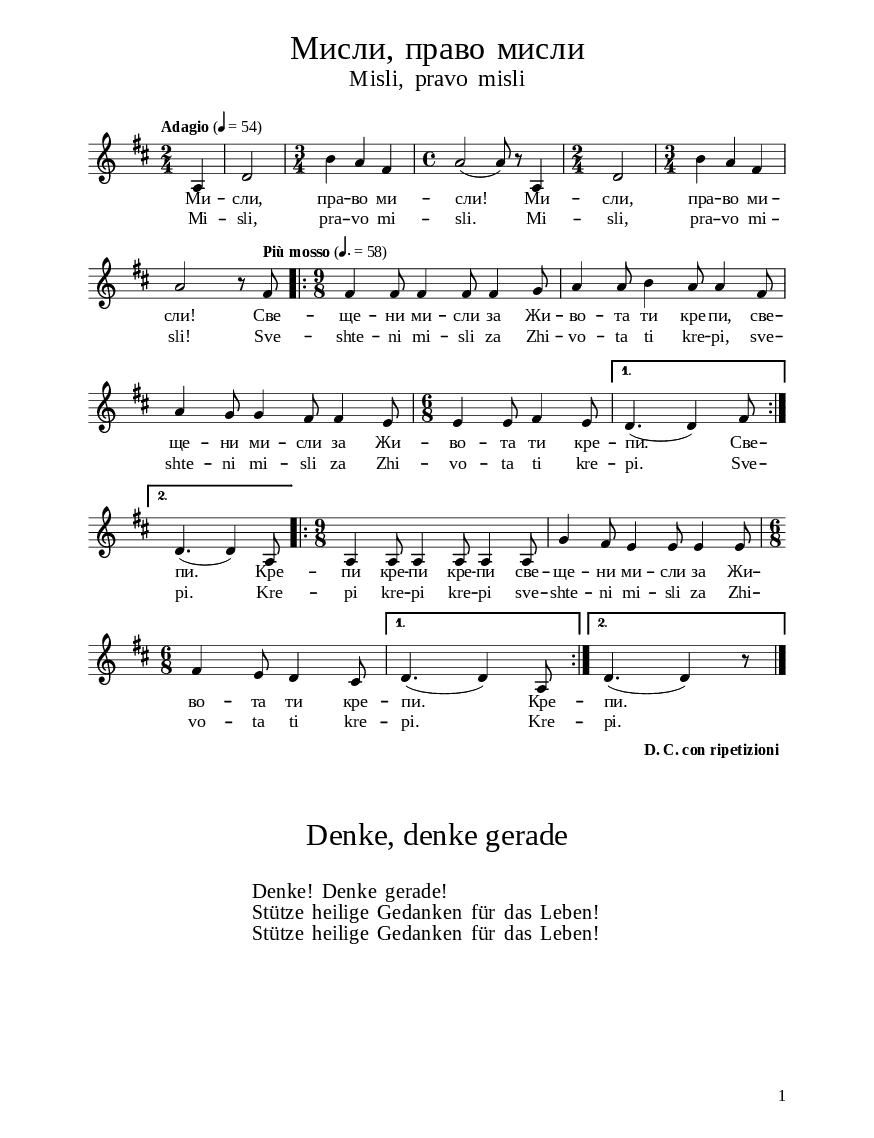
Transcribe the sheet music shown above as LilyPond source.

\version "2.20.0"

\paper {
  #(set-paper-size "a5")
}

\bookpart {
\paper {
  print-all-headers = ##t
  print-page-number = ##t 
  print-first-page-number = ##t
  
  % put page numbers on the bottom
  oddHeaderMarkup = \markup ""
  evenHeaderMarkup = \markup ""
  oddFooterMarkup = \markup
    \fill-line {
      ""
      \on-the-fly #print-page-number-check-first \fromproperty #'page:page-number-string
    }
  evenFooterMarkup = \markup
    \fill-line {
      \on-the-fly #print-page-number-check-first \fromproperty #'page:page-number-string
      ""
    }

  left-margin = 1.5\cm
  right-margin = 1.5\cm
  top-margin = 1.6\cm
  bottom-margin = 1.2\cm
  ragged-bottom = ##t % do not spread the staves to fill the whole vertical space

  % change lyrics and titles font (affects notes also)
  fonts = 
    #(make-pango-font-tree
     "Times New Roman"
     "DejaVu Sans"
     "DejaVu Sans Mono"
     (/ (* staff-height pt) 3.6))
  
  % change distance between staves
  system-system-spacing =
    #'((basic-distance . 12)
       (minimum-distance . 6)
       (padding . 1)
       (stretchability . 12))
}

\header {
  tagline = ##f
}

\score{
  \layout { 
    indent = 0.0\cm % remove first line indentation
    ragged-last = ##f % do spread last line to fill the whole space
    \context {
      \Score
      \omit BarNumber %remove bar numbers
    } % context
    
    \context { % change staff size
      \Staff
      fontSize = #+0 % affects notes size only 
      \override StaffSymbol #'staff-space = #(magstep -3)
      \override StaffSymbol #'thickness = #0.5
      \override BarLine #'hair-thickness = #1     
      %\override StaffSymbol #'ledger-line-thickness = #'(0 . 0)
    }
    
    \context { % adjust space between staff and lyrics and between the two lyric lines
      \Lyrics
      \override VerticalAxisGroup.nonstaff-relatedstaff-spacing = #'((basic-distance . 4.5))
      \override VerticalAxisGroup.nonstaff-nonstaff-spacing = #'((minimum-distance . 2))
    }
  } % layout


  \new Voice \absolute  {
    \clef treble
    \key d \major
    \time 2/4 
    %\tempo "Moderato" 8 = 160
    \tempo \markup { % make tempo note smaller
      \concat { "Adagio" \normal-text { " (" }
          \teeny \general-align #Y #DOWN \note #"4" #0.8
          \normal-text { " = 54)" }
      }
    }
    \partial 4
    \autoBeamOff  
	
	 a4 | d'2 | \time 3/4 b'4 a' fis' | \time 4/4 a'2 ( a'8 ) r8 a4 | \time 2/4 d'2 | \time 3/4 b'4 a'4 fis'4 \break
 
 a'2 r8 
    \tempo \markup { % make tempo note smaller
      \concat { "Più mosso" \normal-text { " (" }
          \teeny \general-align #Y #DOWN \note #"4." #0.8
          \normal-text { " = 58)" }
      }
    }
 fis'8 | \repeat volta 2 {  \time 9/8 fis'4 fis'8 fis'4 fis'8 fis'4 g'8 | a'4 a'8 b'4 a'8 a'4 fis'8 | \break
 
 a'4 g'8 g'4 fis'8 fis'4 e'8 | \time 6/8 e'4 e'8 fis'4 e'8 | } \alternative { {d'4. (d'4 ) fis'8 \break} 
{d'4. (d'4) a8 } } \repeat volta 2 {  \time 9/8 a4 a8 a4 a8 a4 a8 | g'4 fis'8 e'4 e'8 e'4 e'8 | \break 

\time 6/8  fis'4 e'8 d'4 cis'8 | } \alternative { { d'4. ( d'4 ) a8 } { d'4. ( d'4 )  r8 } } \bar "|."
   
  }
  
  \addlyrics { 
    Ми -- сли, пра -- во ми -- сли! Ми -- сли, пра -- во ми -- сли! 
                    
Све -- ще -- ни ми -- сли за Жи -- во -- та ти кре -- пи, све -- ще -- ни ми -- сли за Жи -- во -- та ти кре -- пи. Све -- пи. Кре -- пи кре -- пи

кре -- пи све -- ще -- ни ми -- сли за Жи -- во -- та ти кре -- пи.  Кре -- пи.
  }

  \addlyrics {
   Mi -- sli, pra -- vo mi -- sli. Mi -- sli, pra -- vo mi -- sli! 
                    
Sve -- shte -- ni mi -- sli za Zhi -- vo -- ta ti kre -- pi, sve -- shte -- ni mi -- sli za Zhi -- vo -- ta ti kre -- pi. Sve -- pi. Kre -- pi kre -- pi

kre -- pi sve -- shte -- ni mi -- sli za Zhi -- vo -- ta ti kre -- pi.  Kre -- pi.
    
  }

  \header {
    title = \markup \column \normal-text \fontsize #2.5 { 
              \center-align
              \line { Мисли, право мисли }
              \vspace #-0.6
              \center-align
              \line \fontsize #-3 { Misli, pravo misli }
              \vspace #-0.8
              \center-align
              \line \fontsize #-3 { " " }
            }
  }
  
  \midi{}
} % score

\markup \halign #-9.0 \raise #2.8 \override #'(baseline-skip . 2) { 
  \column  { 
    \line \right-align { 
      \bold  { "D. C. con ripetizioni" }
    }
    \line { " " }
    \line { " " }
    \line { " " }
  }
} 


% include foreign translation(s) of the song
\version "2.20.0"

\markup \fill-line { \fontsize #6 "Denke, denke gerade" }
\markup \null
\markup \null
\markup \fontsize #+2.5 {
    \hspace #14.4
    \override #'(baseline-skip . 2)
    
        \column {
     \line { " " }      
      \line { " " Denke! Denke gerade! }

 \line { " " Stütze heilige Gedanken für das Leben!} 
 \line { " " Stütze heilige Gedanken für das Leben!}
      
       
    }
    
    
}


} % bookpart
